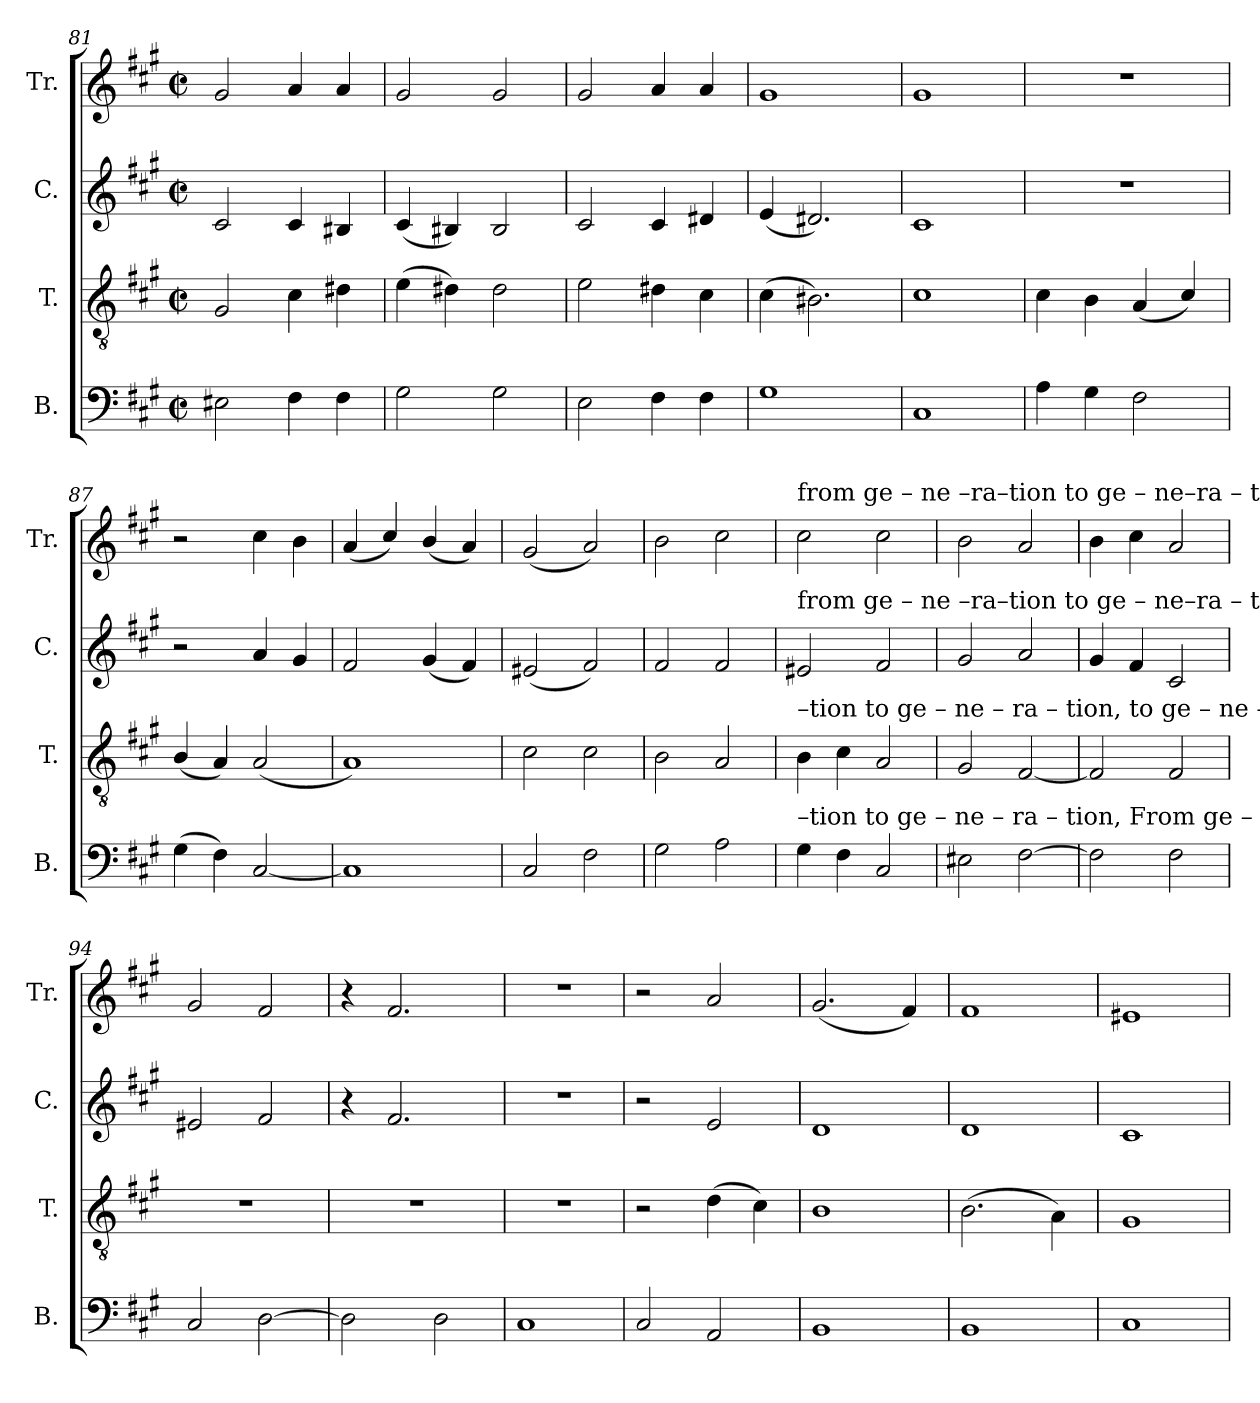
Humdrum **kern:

**kern	**kern	**kern	**kern
*part4	*part3	*part2	*part1
*staff4	*staff3	*staff2	*staff1
*I"B.	*I"T.	*I"C.	*I"Tr.
*I'B.	*I'T.	*I'C.	*I'Tr.
*clefF4	*clefGv2	*clefG2	*clefG2
*k[f#c#g#]	*k[f#c#g#]	*k[f#c#g#]	*k[f#c#g#]
*M2/2	*M2/2	*M2/2	*M2/2
*met(c|)	*met(c|)	*met(c|)	*met(c|)
=81	=81	=81	=81
2E#X!\	2G#!/	2c#!/	2g#!/
4F#!\	4c#!\	4c#!/	4a!/
4F#!\	4d#X!\	4B#X!/	4a!/
=82	=82	=82	=82
2G#!\	(4e!\	(4c#!/	2g#!/
.	4d#X!\)	4B#X!/)	.
2G#!\	2d#!\	2B#!/	2g#!/
=83	=83	=83	=83
2E!\	2e!\	2c#!/	2g#!/
4F#!\	4d#X!\	4c#!/	4a!/
4F#!\	4c#!\	4d#X!/	4a!/
=84	=84	=84	=84
1G#!	(4c#!\	(4e!/	1g#!
.	2.B#X!\)	2.d#X!/)	.
=85	=85	=85	=85
1C#!	1c#!	1c#!	1g#!
=86	=86	=86	=86
4A!\	4c#!\	1r	1r
4G#!\	4B!\	.	.
2F#!\	(4A!/	.	.
.	4c#!/)	.	.
=87	=87	=87	=87
(4G#!\	(4B!/	2r	2r
4F#!\)	4A!/)	.	.
[2C#!/	(2A!/	4a!/	4cc#!\
.	.	4g#!/	4b!\
=88	=88	=88	=88
1C#!]	1A!)	2f#!/	(4a!/
.	.	.	4cc#!/)
.	.	(4g#!/	(4b!/
.	.	4f#!/)	4a!/)
=89	=89	=89	=89
2C#!/	2c#!\	(2e#X!/	(2g#!/
2F#!\	2c#!\	2f#!/)	2a!/)
=90	=90	=90	=90
2G#!\	2B!\	2f#!/	2b!\
2A!\	2A!/	2f#!/	2cc#!\
=91	=91	=91	=91
!	!	!	!LO:TX:a:t=from ge – ne –ra–tion to ge – ne–ra – tion,                  to        ge    –   ne    –    ra – tion.
!	!	!LO:TX:a:t=from ge – ne –ra–tion to ge – ne–ra – tion,                  to        ge    –   ne    –    ra – tion. Glory,  glory   be          to the Father,  Son,  and   Ho–ly Ghost. As  it  was  in	!
!	!LO:TX:a:t=–tion to ge – ne – ra   –   tion,                                         to        ge    –   ne    –    ra – tion.	!	!
!LO:TX:a:t=–tion to ge – ne – ra   –   tion,  From ge – ne – ra –tion  to       ge    –   ne    –    ra – tion.	!	!	!
4G#!\	4B!\	2e#X!/	2cc#!\
4F#!\	4c#!\	.	.
2C#!/	2A!/	2f#!/	2cc#!\
=92	=92	=92	=92
2E#X!\	2G#!/	2g#!/	2b!\
[2F#!\	[2F#!/	2a!/	2a!/
=93	=93	=93	=93
2F#!\]	2F#!/]	4g#!/	4b!\
.	.	4f#!/	4cc#!\
2F#!\	2F#!/	2c#!/	2a!/
=94	=94	=94	=94
2C#!/	1r	2e#X!/	2g#!/
[2D!\	.	2f#!/	2f#!/
=95	=95	=95	=95
2D!\]	1r	4r	4r
.	.	2.f#!/	2.f#!/
2D!\	.	.	.
=96	=96	=96	=96
1C#!	1r	1r	1r
=97	=97	=97	=97
2C#!/	2r	2r	2r
2AA!/	(4d!\	2e!/	2a!/
.	4c#!\)	.	.
=98	=98	=98	=98
1BB!	1B!	1d!	(2.g#!/
.	.	.	4f#!/)
=99	=99	=99	=99
1BB!	(2.B!\	1d!	1f#!
.	4A!\)	.	.
=100	=100	=100	=100
1C#!	1G#!	1c#!	1e#X!
=	=	=	=
*-	*-	*-	*-
